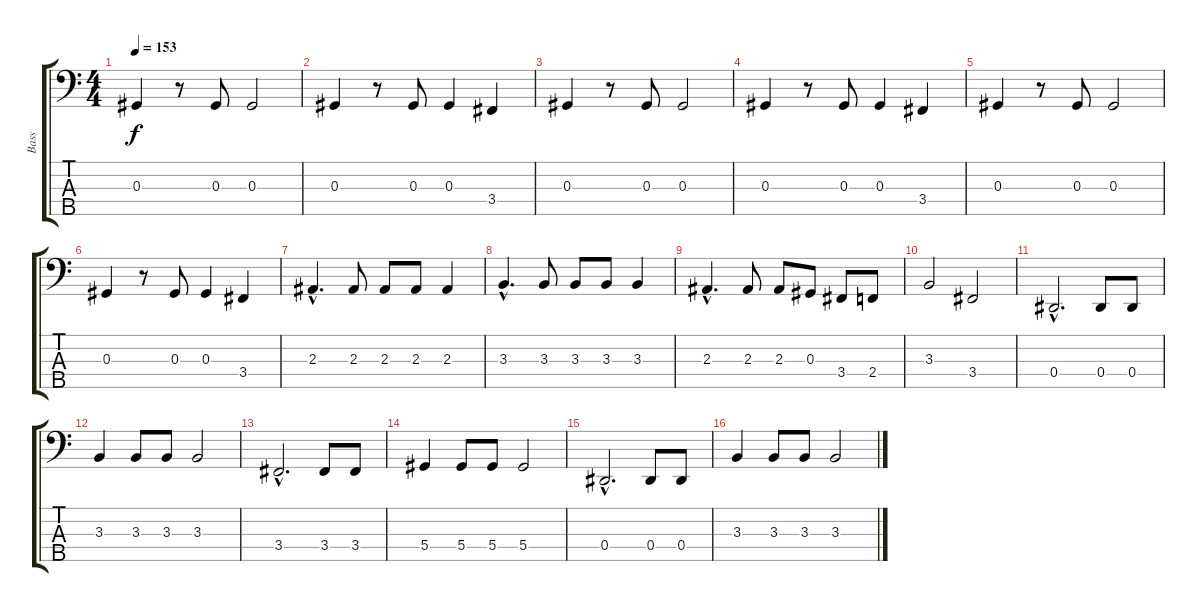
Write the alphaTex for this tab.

\track ("Bass" "Bass") {instrument electricbassfinger}
\staff {score tabs}
\tuning (Gb2 Db2 Ab1 Eb1 Bb0) {hide}
\ts (4 4)
\tempo 153
\clef f4
\ks c
0.3.4{dy f} r.8 0.3.8 0.3.2 |
0.3.4 r.8 0.3.8 0.3.4 3.4.4 |
0.3.4 r.8 0.3.8 0.3.2 |
0.3.4 r.8 0.3.8 0.3.4 3.4.4 |
0.3.4 r.8 0.3.8 0.3.2 |
0.3.4 r.8 0.3.8 0.3.4 3.4.4 |
2.3{hac}.4{d} 2.3.8 2.3.8 2.3.8 2.3.4 |
3.3{hac}.4{d} 3.3.8 3.3.8 3.3.8 3.3.4 |
2.3{hac}.4{d} 2.3.8 2.3.8 0.3.8 3.4.8 2.4.8 |
3.3.2 3.4.2 |
0.4{hac}.2{d} 0.4.8 0.4.8 |
3.3.4 3.3.8 3.3.8 3.3.2 |
3.4{hac}.2{d} 3.4.8 3.4.8 |
5.4.4 5.4.8 5.4.8 5.4.2 |
0.4{hac}.2{d} 0.4.8 0.4.8 |
3.3.4 3.3.8 3.3.8 3.3.2
